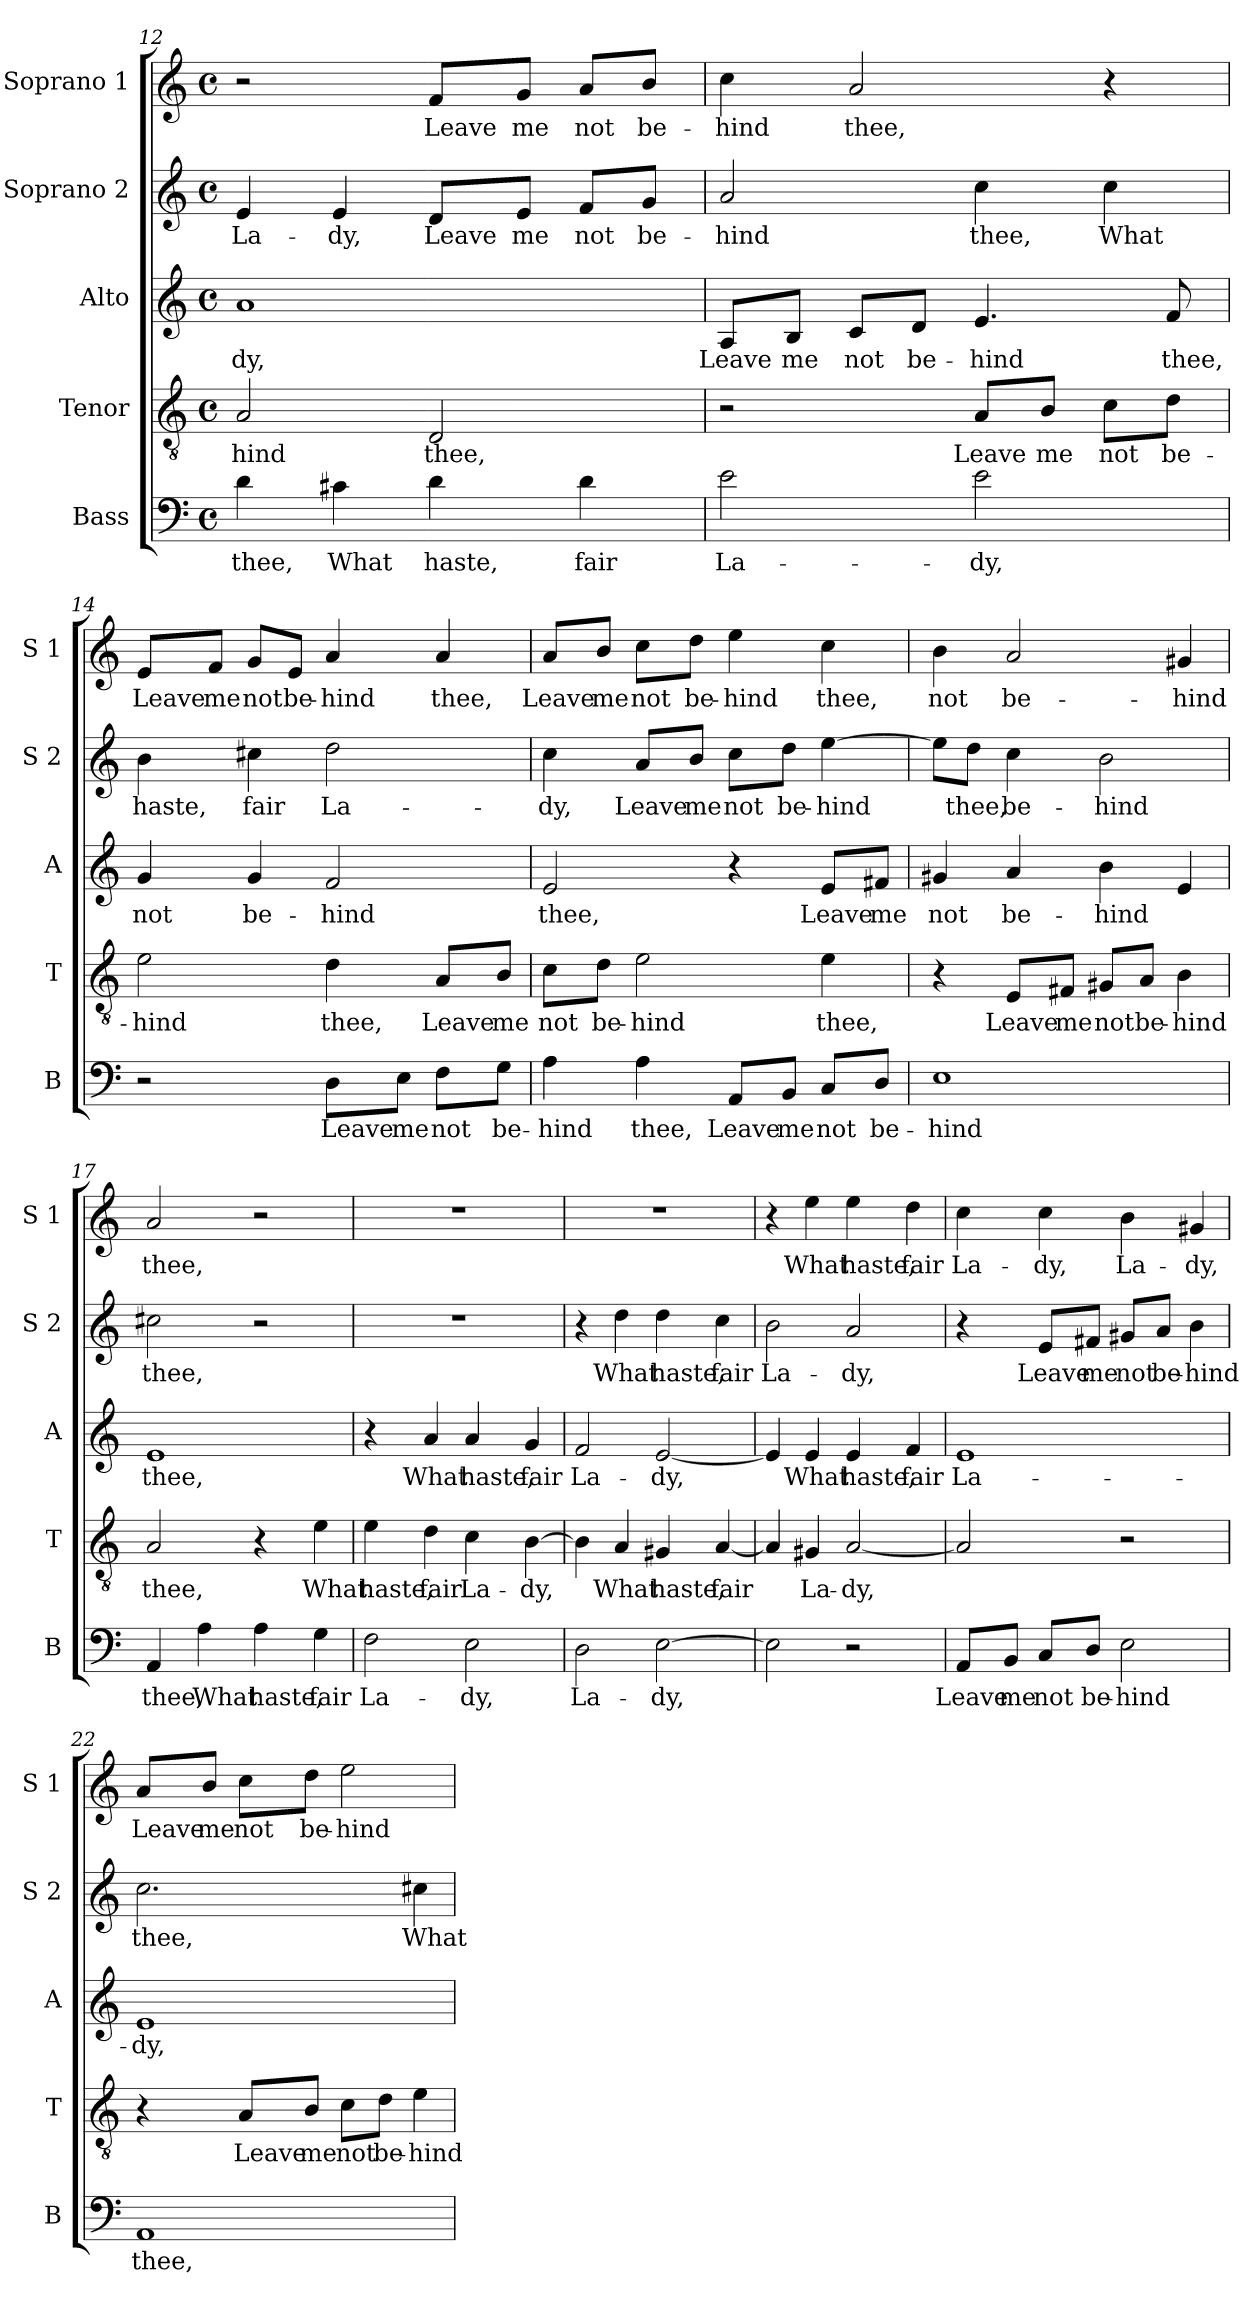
**kern	**text	**kern	**text	**kern	**text	**kern	**text	**kern	**text
*part5	*part5	*part4	*part4	*part3	*part3	*part2	*part2	*part1	*part1
*staff5	*staff5	*staff4	*staff4	*staff3	*staff3	*staff2	*staff2	*staff1	*staff1
*I"Bass	*	*I"Tenor	*	*I"Alto	*	*I"Soprano 2	*	*I"Soprano 1	*
*I'B	*	*I'T	*	*I'A	*	*I'S 2	*	*I'S 1	*
*clefF4	*	*clefGv2	*	*clefG2	*	*clefG2	*	*clefG2	*
*k[]	*	*k[]	*	*k[]	*	*k[]	*	*k[]	*
*a:	*	*a:	*	*a:	*	*a:	*	*a:	*
*M4/4	*	*M4/4	*	*M4/4	*	*M4/4	*	*M4/4	*
*met(c)	*	*met(c)	*	*met(c)	*	*met(c)	*	*met(c)	*
=12	=12	=12	=12	=12	=12	=12	=12	=12	=12
!	!LO:LY:b	!	!LO:LY:b	!	!LO:LY:b	!	!LO:LY:b	!	!
4d\	thee,	2A/	-hind	1a	-dy,	4e/	La-	2r	.
!	!LO:LY:b	!	!	!	!	!	!LO:LY:b	!	!
4c#X\	What	.	.	.	.	4e/	-dy,	.	.
!	!LO:LY:b	!	!LO:LY:b	!	!	!	!LO:LY:b	!	!LO:LY:b
4d\	haste,	2D/	thee,	.	.	8d/L	Leave	8f/L	Leave
!	!	!	!	!	!	!	!LO:LY:b	!	!LO:LY:b
.	.	.	.	.	.	8e/J	me	8g/J	me
!	!LO:LY:b	!	!	!	!	!	!LO:LY:b	!	!LO:LY:b
4d\	fair	.	.	.	.	8f/L	not	8a/L	not
!	!	!	!	!	!	!	!LO:LY:b	!	!LO:LY:b
.	.	.	.	.	.	8g/J	be-	8b/J	be-
!!LO:PB:g=z
=13	=13	=13	=13	=13	=13	=13	=13	=13	=13
!	!LO:LY:b	!	!	!	!LO:LY:b	!	!LO:LY:b	!	!LO:LY:b
2e\	La-	2r	.	8A/L	Leave	2a/	-hind	4cc\	-hind
!	!	!	!	!	!LO:LY:b	!	!	!	!
.	.	.	.	8B/J	me	.	.	.	.
!	!	!	!	!	!LO:LY:b	!	!	!	!LO:LY:b
.	.	.	.	8c/L	not	.	.	2a/	thee,
!	!	!	!	!	!LO:LY:b	!	!	!	!
.	.	.	.	8d/J	be-	.	.	.	.
!	!LO:LY:b	!	!LO:LY:b	!	!LO:LY:b	!	!LO:LY:b	!	!
2e\	-dy,	8A/L	Leave	4.e/	-hind	4cc\	thee,	.	.
!	!	!	!LO:LY:b	!	!	!	!	!	!
.	.	8B/J	me	.	.	.	.	.	.
!	!	!	!LO:LY:b	!	!	!	!LO:LY:b	!	!
.	.	8c\L	not	.	.	4cc\	What	4r	.
!	!	!	!LO:LY:b	!	!LO:LY:b	!	!	!	!
.	.	8d\J	be-	8f/	thee,	.	.	.	.
=14	=14	=14	=14	=14	=14	=14	=14	=14	=14
!	!	!	!LO:LY:b	!	!LO:LY:b	!	!LO:LY:b	!	!LO:LY:b
2r	.	2e\	-hind	4g/	not	4b\	haste,	8e/L	Leave
!	!	!	!	!	!	!	!	!	!LO:LY:b
.	.	.	.	.	.	.	.	8f/J	me
!	!	!	!	!	!LO:LY:b	!	!LO:LY:b	!	!LO:LY:b
.	.	.	.	4g/	be-	4cc#X\	fair	8g/L	not
!	!	!	!	!	!	!	!	!	!LO:LY:b
.	.	.	.	.	.	.	.	8e/J	be-
!	!LO:LY:b	!	!LO:LY:b	!	!LO:LY:b	!	!LO:LY:b	!	!LO:LY:b
8D\L	Leave	4d\	thee,	2f/	-hind	2dd\	La-	4a/	-hind
!	!LO:LY:b	!	!	!	!	!	!	!	!
8E\J	me	.	.	.	.	.	.	.	.
!	!LO:LY:b	!	!LO:LY:b	!	!	!	!	!	!LO:LY:b
8F\L	not	8A/L	Leave	.	.	.	.	4a/	thee,
!	!LO:LY:b	!	!LO:LY:b	!	!	!	!	!	!
8G\J	be-	8B/J	me	.	.	.	.	.	.
=15	=15	=15	=15	=15	=15	=15	=15	=15	=15
!	!LO:LY:b	!	!LO:LY:b	!	!LO:LY:b	!	!LO:LY:b	!	!LO:LY:b
4A\	-hind	8c\L	not	2e/	thee,	4cc\	-dy,	8a/L	Leave
!	!	!	!LO:LY:b	!	!	!	!	!	!LO:LY:b
.	.	8d\J	be-	.	.	.	.	8b/J	me
!	!LO:LY:b	!	!LO:LY:b	!	!	!	!LO:LY:b	!	!LO:LY:b
4A\	thee,	2e\	-hind	.	.	8a/L	Leave	8cc\L	not
!	!	!	!	!	!	!	!LO:LY:b	!	!LO:LY:b
.	.	.	.	.	.	8b/J	me	8dd\J	be-
!	!LO:LY:b	!	!	!	!	!	!LO:LY:b	!	!LO:LY:b
8AA/L	Leave	.	.	4r	.	8cc\L	not	4ee\	-hind
!	!LO:LY:b	!	!	!	!	!	!LO:LY:b	!	!
8BB/J	me	.	.	.	.	8dd\J	be-	.	.
!	!LO:LY:b	!	!LO:LY:b	!	!LO:LY:b	!	!LO:LY:b	!	!LO:LY:b
8C/L	not	4e\	thee,	8e/L	Leave	[4ee\	-hind	4cc\	thee,
!	!LO:LY:b	!	!	!	!LO:LY:b	!	!	!	!
8D/J	be-	.	.	8f#X/J	me	.	.	.	.
!!LO:LB:g=z
=16	=16	=16	=16	=16	=16	=16	=16	=16	=16
!	!LO:LY:b	!	!	!	!LO:LY:b	!	!	!	!LO:LY:b
1E	-hind	4r	.	4g#X/	not	8ee\L]	.	4b\	not
!	!	!	!	!	!	!	!LO:LY:b	!	!
.	.	.	.	.	.	8dd\J	thee,	.	.
!	!	!	!LO:LY:b	!	!LO:LY:b	!	!LO:LY:b	!	!LO:LY:b
.	.	8E/L	Leave	4a/	be-	4cc\	be-	2a/	be-
!	!	!	!LO:LY:b	!	!	!	!	!	!
.	.	8F#X/J	me	.	.	.	.	.	.
!	!	!	!LO:LY:b	!	!LO:LY:b	!	!LO:LY:b	!	!
.	.	8G#X/L	not	4b\	-hind	2b\	-hind	.	.
!	!	!	!LO:LY:b	!	!	!	!	!	!
.	.	8A/J	be-	.	.	.	.	.	.
!	!	!	!LO:LY:b	!	!	!	!	!	!LO:LY:b
.	.	4B\	-hind	4e/	.	.	.	4g#X/	-hind
=17	=17	=17	=17	=17	=17	=17	=17	=17	=17
!	!LO:LY:b	!	!LO:LY:b	!	!LO:LY:b	!	!LO:LY:b	!	!LO:LY:b
4AA/	thee,	2A/	thee,	1e	thee,	2cc#X\	thee,	2a/	thee,
!	!LO:LY:b	!	!	!	!	!	!	!	!
4A\	What	.	.	.	.	.	.	.	.
!	!LO:LY:b	!	!	!	!	!	!	!	!
4A\	haste,	4r	.	.	.	2r	.	2r	.
!	!LO:LY:b	!	!LO:LY:b	!	!	!	!	!	!
4G\	fair	4e\	What	.	.	.	.	.	.
=18	=18	=18	=18	=18	=18	=18	=18	=18	=18
!	!LO:LY:b	!	!LO:LY:b	!	!	!	!	!	!
2F\	La-	4e\	haste,	4r	.	1r	.	1r	.
!	!	!	!LO:LY:b	!	!LO:LY:b	!	!	!	!
.	.	4d\	fair	4a/	What	.	.	.	.
!	!LO:LY:b	!	!LO:LY:b	!	!LO:LY:b	!	!	!	!
2E\	-dy,	4c\	La-	4a/	haste,	.	.	.	.
!	!	!	!LO:LY:b	!	!LO:LY:b	!	!	!	!
.	.	[4B\	-dy,	4g/	fair	.	.	.	.
=19	=19	=19	=19	=19	=19	=19	=19	=19	=19
!	!LO:LY:b	!	!	!	!LO:LY:b	!	!	!	!
2D\	La-	4B\]	.	2f/	La-	4r	.	1r	.
!	!	!	!LO:LY:b	!	!	!	!LO:LY:b	!	!
.	.	4A/	What	.	.	4dd\	What	.	.
!	!LO:LY:b	!	!LO:LY:b	!	!LO:LY:b	!	!LO:LY:b	!	!
[2E\	-dy,	4G#X/	haste,	[2e/	-dy,	4dd\	haste,	.	.
!	!	!	!LO:LY:b	!	!	!	!LO:LY:b	!	!
.	.	[4A/	fair	.	.	4cc\	fair	.	.
=20	=20	=20	=20	=20	=20	=20	=20	=20	=20
!	!	!	!	!	!	!	!LO:LY:b	!	!
2E\]	.	4A/]	.	4e/]	.	2b\	La-	4r	.
!	!	!	!LO:LY:b	!	!LO:LY:b	!	!	!	!LO:LY:b
.	.	4G#X/	La-	4e/	What	.	.	4ee\	What
!	!	!	!LO:LY:b	!	!LO:LY:b	!	!LO:LY:b	!	!LO:LY:b
2r	.	[2A/	-dy,	4e/	haste,	2a/	-dy,	4ee\	haste,
!	!	!	!	!	!LO:LY:b	!	!	!	!LO:LY:b
.	.	.	.	4f/	fair	.	.	4dd\	fair
!!LO:LB:g=z
=21	=21	=21	=21	=21	=21	=21	=21	=21	=21
!	!LO:LY:b	!	!	!	!LO:LY:b	!	!	!	!LO:LY:b
8AA/L	Leave	2A/]	.	1e	La-	4r	.	4cc\	La-
!	!LO:LY:b	!	!	!	!	!	!	!	!
8BB/J	me	.	.	.	.	.	.	.	.
!	!LO:LY:b	!	!	!	!	!	!LO:LY:b	!	!LO:LY:b
8C/L	not	.	.	.	.	8e/L	Leave	4cc\	-dy,
!	!LO:LY:b	!	!	!	!	!	!LO:LY:b	!	!
8D/J	be-	.	.	.	.	8f#X/J	me	.	.
!	!LO:LY:b	!	!	!	!	!	!LO:LY:b	!	!LO:LY:b
2E\	-hind	2r	.	.	.	8g#X/L	not	4b\	La-
!	!	!	!	!	!	!	!LO:LY:b	!	!
.	.	.	.	.	.	8a/J	be-	.	.
!	!	!	!	!	!	!	!LO:LY:b	!	!LO:LY:b
.	.	.	.	.	.	4b\	-hind	4g#X/	-dy,
=22	=22	=22	=22	=22	=22	=22	=22	=22	=22
!	!LO:LY:b	!	!	!	!LO:LY:b	!	!LO:LY:b	!	!LO:LY:b
1AA	thee,	4r	.	1e	-dy,	2.cc\	thee,	8a/L	Leave
!	!	!	!	!	!	!	!	!	!LO:LY:b
.	.	.	.	.	.	.	.	8b/J	me
!	!	!	!LO:LY:b	!	!	!	!	!	!LO:LY:b
.	.	8A/L	Leave	.	.	.	.	8cc\L	not
!	!	!	!LO:LY:b	!	!	!	!	!	!LO:LY:b
.	.	8B/J	me	.	.	.	.	8dd\J	be-
!	!	!	!LO:LY:b	!	!	!	!	!	!LO:LY:b
.	.	8c\L	not	.	.	.	.	2ee\	-hind
!	!	!	!LO:LY:b	!	!	!	!	!	!
.	.	8d\J	be-	.	.	.	.	.	.
!	!	!	!LO:LY:b	!	!	!	!LO:LY:b	!	!
.	.	4e\	-hind	.	.	4cc#X\	What	.	.
=	=	=	=	=	=	=	=	=	=
*-	*-	*-	*-	*-	*-	*-	*-	*-	*-
